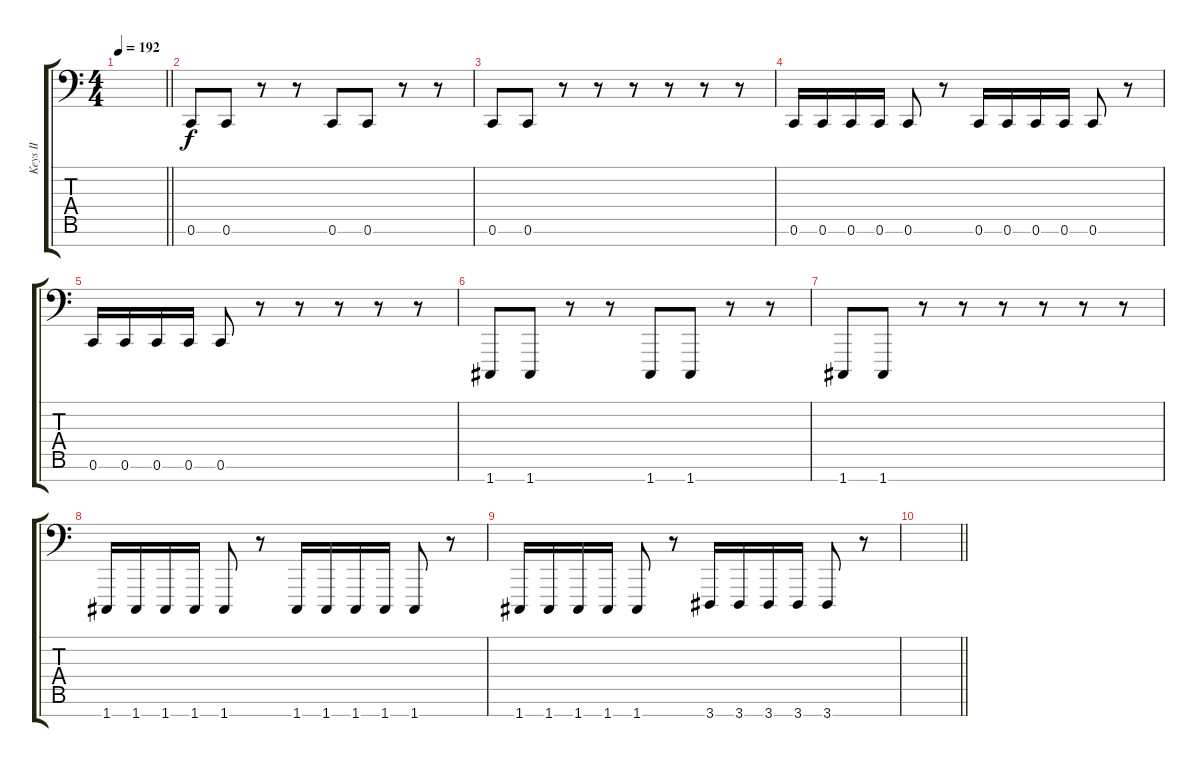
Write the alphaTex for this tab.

\track ("Keys II" "Keys II") {instrument acousticgrandpiano}
\staff {score tabs}
\tuning (D4 A3 F3 C3 G2 C2 C1) {hide}
\ts (4 4)
\tempo 192
\clef f4
\barLineRight lightlight
\ks c
|
0.6.8 0.6.8 r.8 r.8 0.6.8 0.6.8 r.8 r.8 |
0.6.8 0.6.8 r.8 r.8 r.8 r.8 r.8 r.8 |
0.6.16 0.6.16 0.6.16 0.6.16 0.6.8 r.8 0.6.16 0.6.16 0.6.16 0.6.16 0.6.8 r.8 |
0.6.16 0.6.16 0.6.16 0.6.16 0.6.8 r.8 r.8 r.8 r.8 r.8 |
1.7.8 1.7.8 r.8 r.8 1.7.8 1.7.8 r.8 r.8 |
1.7.8 1.7.8 r.8 r.8 r.8 r.8 r.8 r.8 |
1.7.16 1.7.16 1.7.16 1.7.16 1.7.8 r.8 1.7.16 1.7.16 1.7.16 1.7.16 1.7.8 r.8 |
1.7.16 1.7.16 1.7.16 1.7.16 1.7.8 r.8 3.7.16 3.7.16 3.7.16 3.7.16 3.7.8 r.8 |
\barLineRight lightlight
